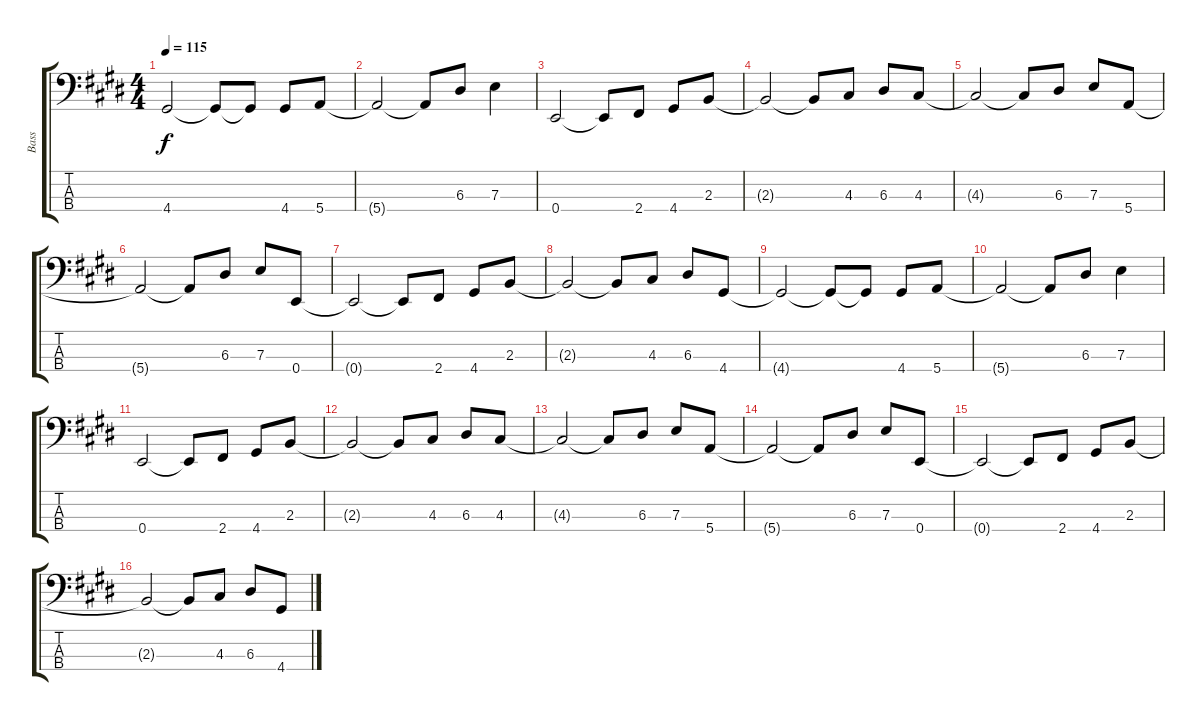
\track ("Bass" "Bass") {instrument electricbasspick}
\staff {score tabs}
\tuning (G2 D2 A1 E1) {hide}
\ts (4 4)
\tempo 115
\clef f4
\ks c#minor
4.4{t}.2{dy f} 4.4{t}.8 4.4{t}.8 4.4.8 5.4.8 |
5.4{t}.2 5.4{t}.8 6.3.8 7.3.4 |
0.4.2 0.4{t}.8 2.4.8 4.4.8 2.3.8 |
2.3{t}.2 2.3{t}.8 4.3.8 6.3.8 4.3.8 |
4.3{t}.2 4.3{t}.8 6.3.8 7.3.8 5.4.8 |
5.4{t}.2 5.4{t}.8 6.3.8 7.3.8 0.4.8 |
0.4{t}.2 0.4{t}.8 2.4.8 4.4.8 2.3.8 |
2.3{t}.2 2.3{t}.8 4.3.8 6.3.8 4.4.8 |
4.4{t}.2 4.4{t}.8 4.4{t}.8 4.4.8 5.4.8 |
5.4{t}.2 5.4{t}.8 6.3.8 7.3.4 |
0.4.2 0.4{t}.8 2.4.8 4.4.8 2.3.8 |
2.3{t}.2 2.3{t}.8 4.3.8 6.3.8 4.3.8 |
4.3{t}.2 4.3{t}.8 6.3.8 7.3.8 5.4.8 |
5.4{t}.2 5.4{t}.8 6.3.8 7.3.8 0.4.8 |
0.4{t}.2 0.4{t}.8 2.4.8 4.4.8 2.3.8 |
2.3{t}.2 2.3{t}.8 4.3.8 6.3.8 4.4.8
